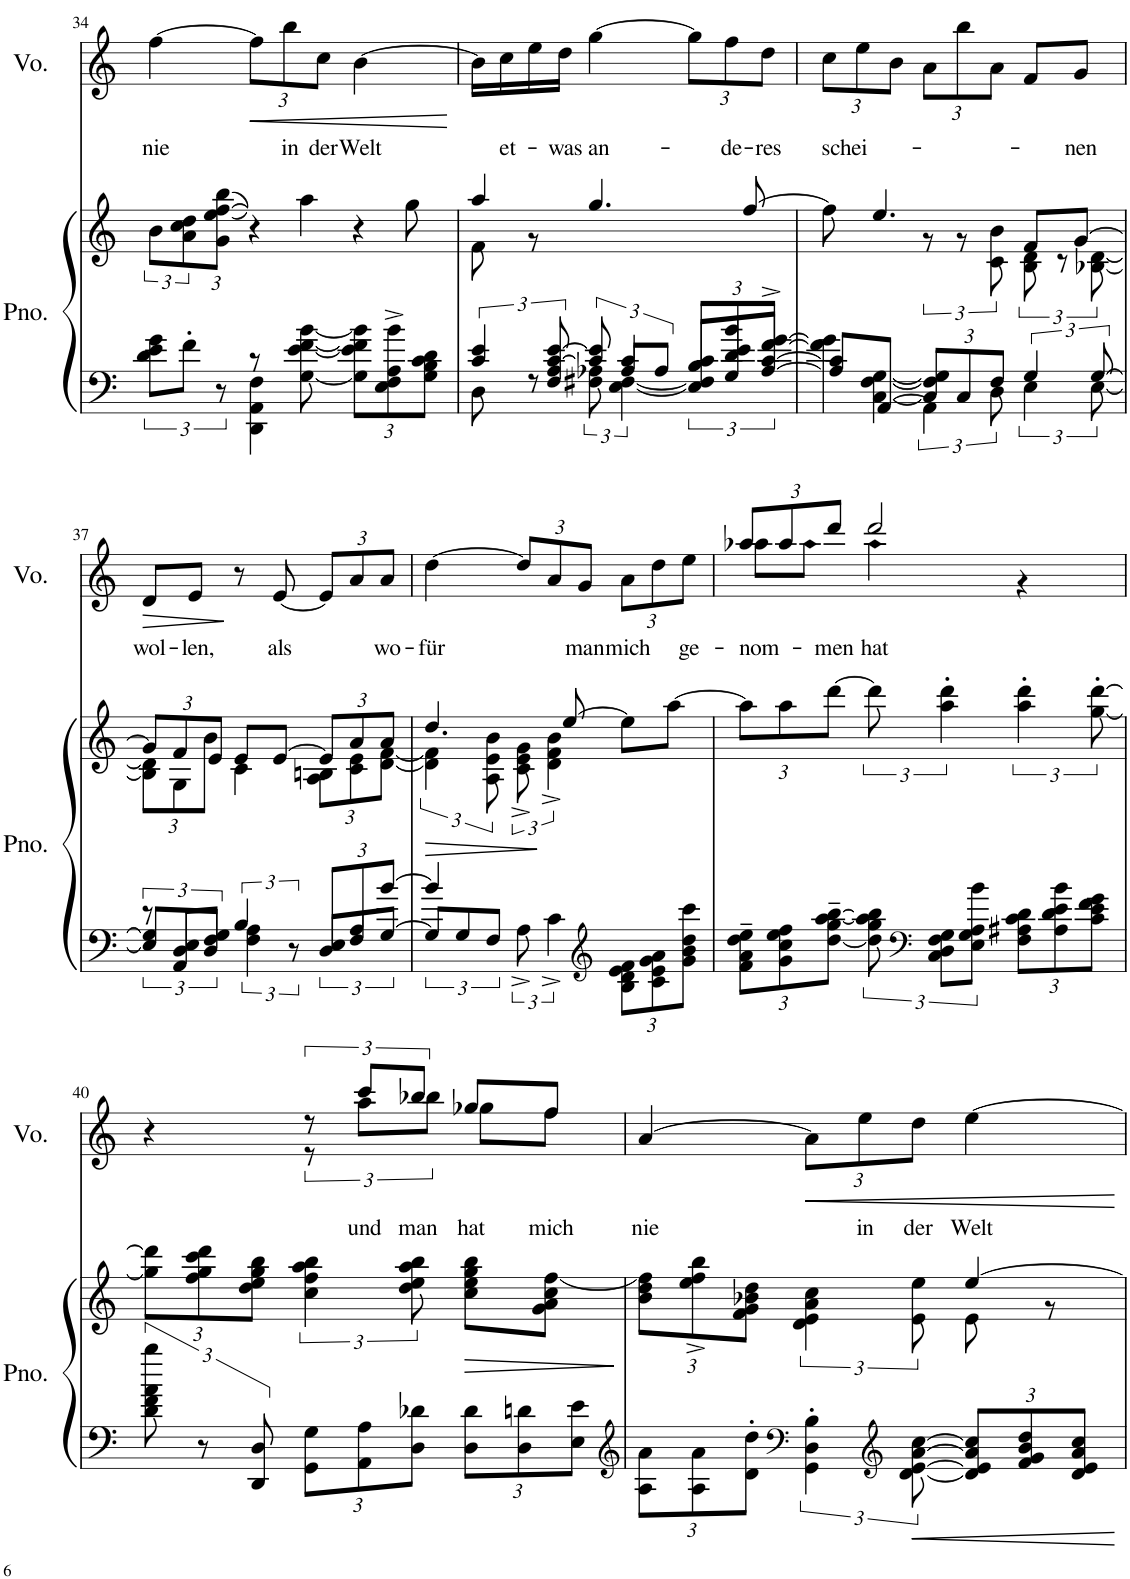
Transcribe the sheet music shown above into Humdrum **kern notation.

**kern	**kern	**dynam	**kern	**text	**dynam
*part2	*part2	*part2	*part1	*part1	*part1
*staff3	*staff2	*staff2/3	*staff1	*staff1	*staff1
*I"Piano	*	*	*I"Voz	*	*
*I'Pno.	*	*	*I'Vo.	*	*
!!LO:PB:g=z
*clefF4	*clefG2	*	*clefG2	*	*
*k[]	*k[]	*	*k[]	*	*
*M3/4	*M3/4	*	*M3/4	*	*
=34	=34	=34	=34	=34	=34
*^	*	*	*	*	*
!	!	!	!	!	!LO:LY:b	!
12d\ 12e\ 12g\L	4ryy	12b\L	.	[4ff\	nie	.
12f'\J	.	12a\ 12cc\ 12dd\	.	.	.	.
12r	.	12g\ [12ee\ [12ff\ [12bb\J	.	.	.	.
*	*	*	*	*Xbrackettup	*	*
!	!	!	!	!	!	!LO:HP:b
8r	4DD\ 4AA\ 4F\	4r	.	12ff\L]	.	<
!	!	!	!	!	!LO:LY:b	!
.	.	.	.	12bb\	in	.
[8G\ [8e\ [8f\ [8b\	.	.	.	.	.	.
!	!	!	!	!	!LO:LY:b	!
.	.	.	.	12cc\J	der	.
*Xbrackettup	*	*	*	*	*	*
!	!	!	!	!	!LO:LY:b	!
12G\] 12e\] 12f\] 12b\]L	4.ryy	4aa\	.	[4b\	Welt	.
12E\^ 12F\^ 12A\^ 12b\^	.	.	.	.	.	.
12G\ 12B\ 12c\ 12d\J	.	.	.	.	.	.
4.ryy	.	4r	.	4.ryy	.	[
.	4ryy	.	.	.	.	.
.	.	8gg\	.	.	.	.
*v	*v	*	*	*	*	*
=35	=35	=35	=35	=35	=35
*brackettup	*	*	*	*	*
*^	*^	*	*	*	*
*	*^	*	*	*	*	*	*
6c/ 6e/	3ryy	8D\	4aa/	8f\	.	16b\LL]	.	.
!	!	!	!	!	!	!	!LO:LY:b	!
.	.	.	.	.	.	16cc\	et-	.
.	.	8r	.	8r	.	16ee\	.	.
12F/ 12A/ [12c/ [12e/	.	.	.	.	.	.	.	.
!	!	!	!	!	!	!	!LO:LY:b	!
.	.	.	.	.	.	16dd\JJ	-was	.
!	!	!	!	!	!	!	!LO:LY:b	!
12c/] 12e/]	.	12F#X\ 12A-X\	4.gg/	2ryy	.	[4gg\	an-	.
12A-/L	4c/	[4E\ [4F#\	.	.	.	.	.	.
12A-/J	.	.	.	.	.	.	.	.
*Xbrackettup	*	*	*	*	*	*	*	*
12B/ 12c/L	.	.	.	.	.	12gg\L]	.	.
!	!	!	!	!	!	!	!LO:LY:b	!
12d/ 12e/	6ryy	12G/ 12b/	.	.	.	12ff\	-de-	.
.	.	.	[8ff/	.	.	.	.	.
!	!	!	!	!	!	!	!LO:LY:b	!
[12f/^ [12g/^J	.	[12A-/ [12c/J	.	.	.	12dd\J	-res	.
=36	=36	=36	=36	=36	=36	=36	=36	=36
!	!	!	!	!	!	!	!LO:LY:b	!
*	*v	*v	*	*	*	*	*	*
8f\] 8g\]L	8A-/] 8c/]L	8ff\]	4ryy	.	12cc\L	schei-	.
.	.	.	.	.	12ee\	.	.
[8C\ [8F\ [8G\J	[8AA/J	4.ee/	.	.	.	.	.
.	.	.	.	.	12b\J	.	.
*	*brackettup	*	*	*	*	*	*
12C/] 12F/] 12G/]L	6AA\]	.	12r	.	12a\L	.	.
12C/	.	.	12r	.	12bb\	.	.
12F/J	12D\	.	12c\ 12b\	.	12a\J	.	.
6G/	6E\	8f/L	12B\ 12d\	.	8f/L	.	.
.	.	.	12r	.	.	.	.
!	!	!	!	!	!	!LO:LY:b	!
.	.	[8g/J	.	.	8g/J	-nen	.
[12G/	[12E\	.	[12B-X\ [12d\	.	.	.	.
!!LO:LB:g=z
=37	=37	=37	=37	=37	=37	=37	=37
*	*	*Xbrackettup	*	*	*	*	*
!	!	!	!	!	!	!LO:LY:b	!LO:HP:b
12r	12E/] 12G/]L	12g/L]	12B-\] 12d\]L	.	8d/L	wol-	>
12E/L	12AA/ 12D/	12f/	12G\	.	.	.	.
!	!	!	!	!	!	!LO:LY:b	!
.	.	.	.	.	8e/J	-len,	.
12G/J	12D/ 12F/J	12e/J	12b\J	.	.	.	.
6B/	6F\ 6A\	8e/L	4c\	.	8r	.	]
!	!	!	!	!	!	!LO:LY:b	!
.	.	[8e/J	.	.	[8e/	als	.
12r	12ryy	.	.	.	.	.	.
*Xbrackettup	*brackettup	*	*	*	*	*	*
12E/L	12D/L	12e/L]	12A\ 12Bn\L	.	12e/L]	.	.
12A/	12F/	12a/	12c\ 12e\	.	12a/	.	.
!	!	!	!	!	!	!LO:LY:b	!
[12b/J	[12G/J	12a/J	[12d\ [12f\J	.	12a/J	wo-	.
=38	=38	=38	=38	=38	=38	=38	=38
*	*	*brackettup	*	*	*	*	*
!	!	!	!	!LO:HP:b	!	!LO:LY:b	!
12G/L]	4b/]	6d\] 6f\]	4.dd/	>	[4dd\	-für	.
12G/	.	.	.	.	.	.	.
12F/J	.	12A\ 12e\ 12b\	.	.	.	.	.
8ryy	12A^\	12c\^ 12e\^ 12g\^	.	.	12dd/L]	.	.
.	6c^\	6d\^ 6f\^ 6b\^	.	.	12a/	.	.
4.ryy	.	.	[8ee/	.	.	.	.
!	!	!	!	!	!	!LO:LY:b	!
.	.	.	.	.	12g/J	man	.
*clefG2	*	*	*	*	*	*	*
*	*Xbrackettup	*	*	*	*	*	*
!	!	!	!	!	!	!LO:LY:b	!
.	12B\ 12d\ 12e\ 12f\L	8ee\L]	4ryy	.	12a\L	mich	.
.	12c\ 12e\ 12g\ 12a\	.	.	.	12dd\	.	.
.	.	[8aa\J	.	.	.	.	.
!	!	!	!	!	!	!LO:LY:b	!
.	12g\ 12b\ 12dd\ 12ccc\J	.	.	.	12ee\J	ge-	.
*v	*v	*	*	*	*	*	*
*	*v	*v	*	*	*	*
=39	=39	=39	=39	=39	=39
*	*Xbrackettup	*	*	*	*
*^	*	*	*	*	*
!	!	!	!	!	!LO:LY:b	!
*v	*v	*	*	*^	*	*
12f\~ 12a\~ 12dd\~ 12ee\~L	12aa\L]	.	12aa/L	8aa-X\L	-nom-	.
12g\ 12cc\ 12ee\ 12ff\	12aa\	.	12aa-/	.	.	.
.	.	.	.	8aa-\J	.	.
!	!	!	!	!	!LO:LY:b	!
[12dd\~ 12gg\~ [12aa\~ [12bb\~J	[12ddd\J	.	12ddd/J	.	-men	.
*brackettup	*brackettup	*	*	*	*	*
!	!	!	!	!	!LO:LY:b	!
12dd\] 12gg\ 12aa\] 12bb\]	12ddd\]	.	2ddd/	4aa-\	hat	.
*clefF4	*	*	*	*	*	*
12C\ 12D\ 12F\ 12G\L	6aa\' 6ddd\'	.	.	.	.	.
12E\ 12G\ 12A\ 12b\J	.	.	.	.	.	.
*Xbrackettup	*	*	*	*	*	*
12F\ 12A#X\ 12c\ 12d\L	6aa\' 6ddd\'	.	.	4r	.	.
12A#\ 12d\ 12e\ 12b\	.	.	.	.	.	.
12c\ 12e\ 12f\ 12g\J	[12gg\' [12ddd\'	.	.	.	.	.
!!LO:LB:g=z	!!
=40	=40	=40	=40	=40	=40	=40
*brackettup	*Xbrackettup	*	*	*	*	*
12d\ 12f\ 12a\ 12bb\	12gg\] 12ddd\]L	.	4r	4ryy	.	.
12r	12ff\ 12gg\ 12ccc\ 12ddd\	.	.	.	.	.
12DD/ 12D/	12dd\ 12ee\ 12gg\ 12bb\J	.	.	.	.	.
*Xbrackettup	*brackettup	*	*brackettup	*	*	*
12GG\ 12G\L	6cc\ 6ff\ 6aa\ 6bb\	.	12r	12r	.	.
!	!	!	!	!	!LO:LY:b	!
12AA\ 12A\	.	.	12ccc/L	12aa\L	und	.
!	!	!	!	!	!LO:LY:b	!
12D\ 12d-X\J	12dd\ 12ee\ 12aa\ 12bb\	.	12bb/J	12bb-X\J	man	.
!	!	!LO:HP:b	!	!	!LO:LY:b	!
12D\ 12d-\L	8cc\ 8ee\ 8gg\ 8bb\L	>	8gg/L	8gg-X\L	hat	.
12D\ 12dn\	.	.	.	.	.	.
!	!	!	!	!	!LO:LY:b	!
.	8g\ 8a\ 8cc\ [8ff\J	.	8ff/J	8ff\J	mich	.
12E\ 12e\J	.	.	.	.	.	.
*	*	*	*v	*v	*	*
.	.	]	.	.	.
=41	=41	=41	=41	=41	=41
*clefG2	*	*	*	*	*
*	*^	*	*	*	*
*	*	*Xbrackettup	*	*	*	*
!	!	!	!	!	!LO:LY:b	!
12A\ 12a\L	2ryy	12b\ 12dd\ 12ff\]L	.	[4a/	nie	.
12A\ 12a\	.	12ee\^ 12ff\^ 12bb\^	.	.	.	.
12d\' 12dd\'J	.	12f\ 12g\ 12b-X\ 12dd\J	.	.	.	.
*clefF4	*	*	*	*	*	*
*brackettup	*	*brackettup	*	*Xbrackettup	*	*
!	!	!	!	!	!	!LO:HP:b
6GG\' 6D\' 6B\'	.	6d\ 6e\ 6a\ 6cc\	.	12a\L]	.	<
!	!	!	!	!	!LO:LY:b	!
.	.	.	.	12ee\	in	.
*clefG2	*	*	*	*	*	*
!	!	!	!	!	!LO:LY:b	!
[12d\ [12e\ [12a\ [12cc\	.	12e\ 12ee\	.	12dd\J	der	.
*Xbrackettup	*	*	*	*	*	*
!	!	!	!	!	!LO:LY:b	!
12d/] 12e/] 12a/] 12cc/]L	[4ee/	8e\	.	[4ee\	Welt	.
12f/ 12g/ 12b/ 12dd/	.	.	.	.	.	.
.	.	8r	.	.	.	.
12d/ 12e/ 12a/ 12cc/J	.	.	.	.	.	.
*	*v	*v	*	*	*	*
.	.	]	.	.	[
=	=	=	=	=	=
*-	*-	*-	*-	*-	*-
